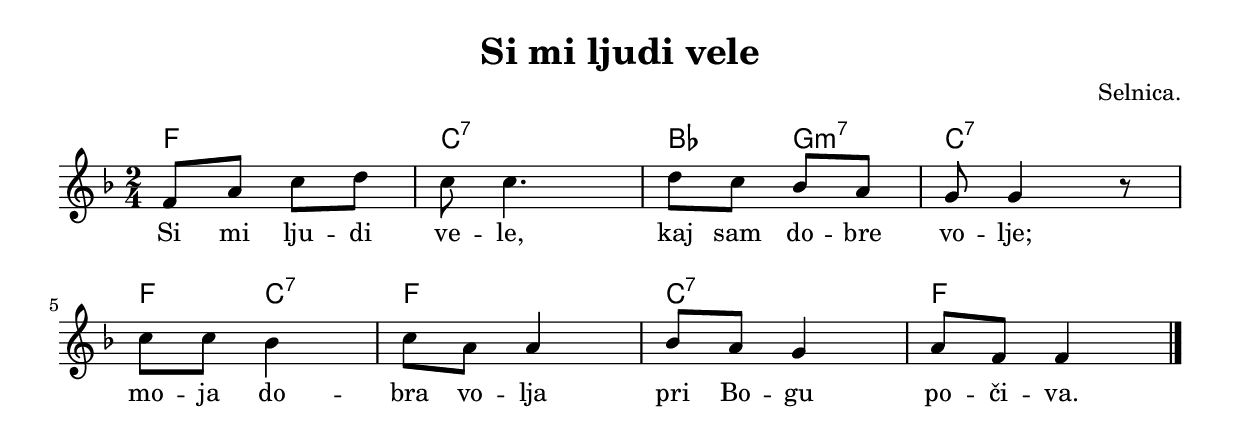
\version "2.24.1"
\include "deutsch.ly"

\header {
  title = "Si mi ljudi vele"
  %subtitle = "II."
  composer = "Selnica."
}

\paper {
  #(set-paper-size "a4")
  indent = 0
  top-margin = 10
  markup-system-spacing = #'((basic-distance . 0.1) (padding . 2))
  system-system-spacing = #'((basic-distance . 0.1) (padding . 3))
  %annotate-spacing = ##t
}

global = {
  \key f \major
  \numericTimeSignature
  \time 2/4
}

chordNames = \chordmode {
  \global
  % Chords follow here.
  \set chordChanges = ##t
  \semiGermanChords
  f2
  c:7
  b4 g:m7
  c2:7
  f4 c:7
  f2
  c2:7
  f2
  
}

melody = \relative c' {
  \global
  % Music follows here.
  f8 a c d |
  c8 c4. |
  d8 c b a |
  g8 g4 r8 | \break
  c8 c b4 |
  c8 a a4 |
  b8 a g4 |
  a8 f f4 |
  \bar "|."
}

verse = \lyricmode {
  % Lyrics follow here.
  Si mi lju -- di ve -- le,
  kaj sam do -- bre vo -- lje;
  mo -- ja do -- bra vo -- lja
  pri Bo -- gu po -- či -- va.
}

\score {
  <<
    \new ChordNames \chordNames
    \new Staff { \melody }
    \addlyrics { \verse }
  >>
  \layout { }
}
